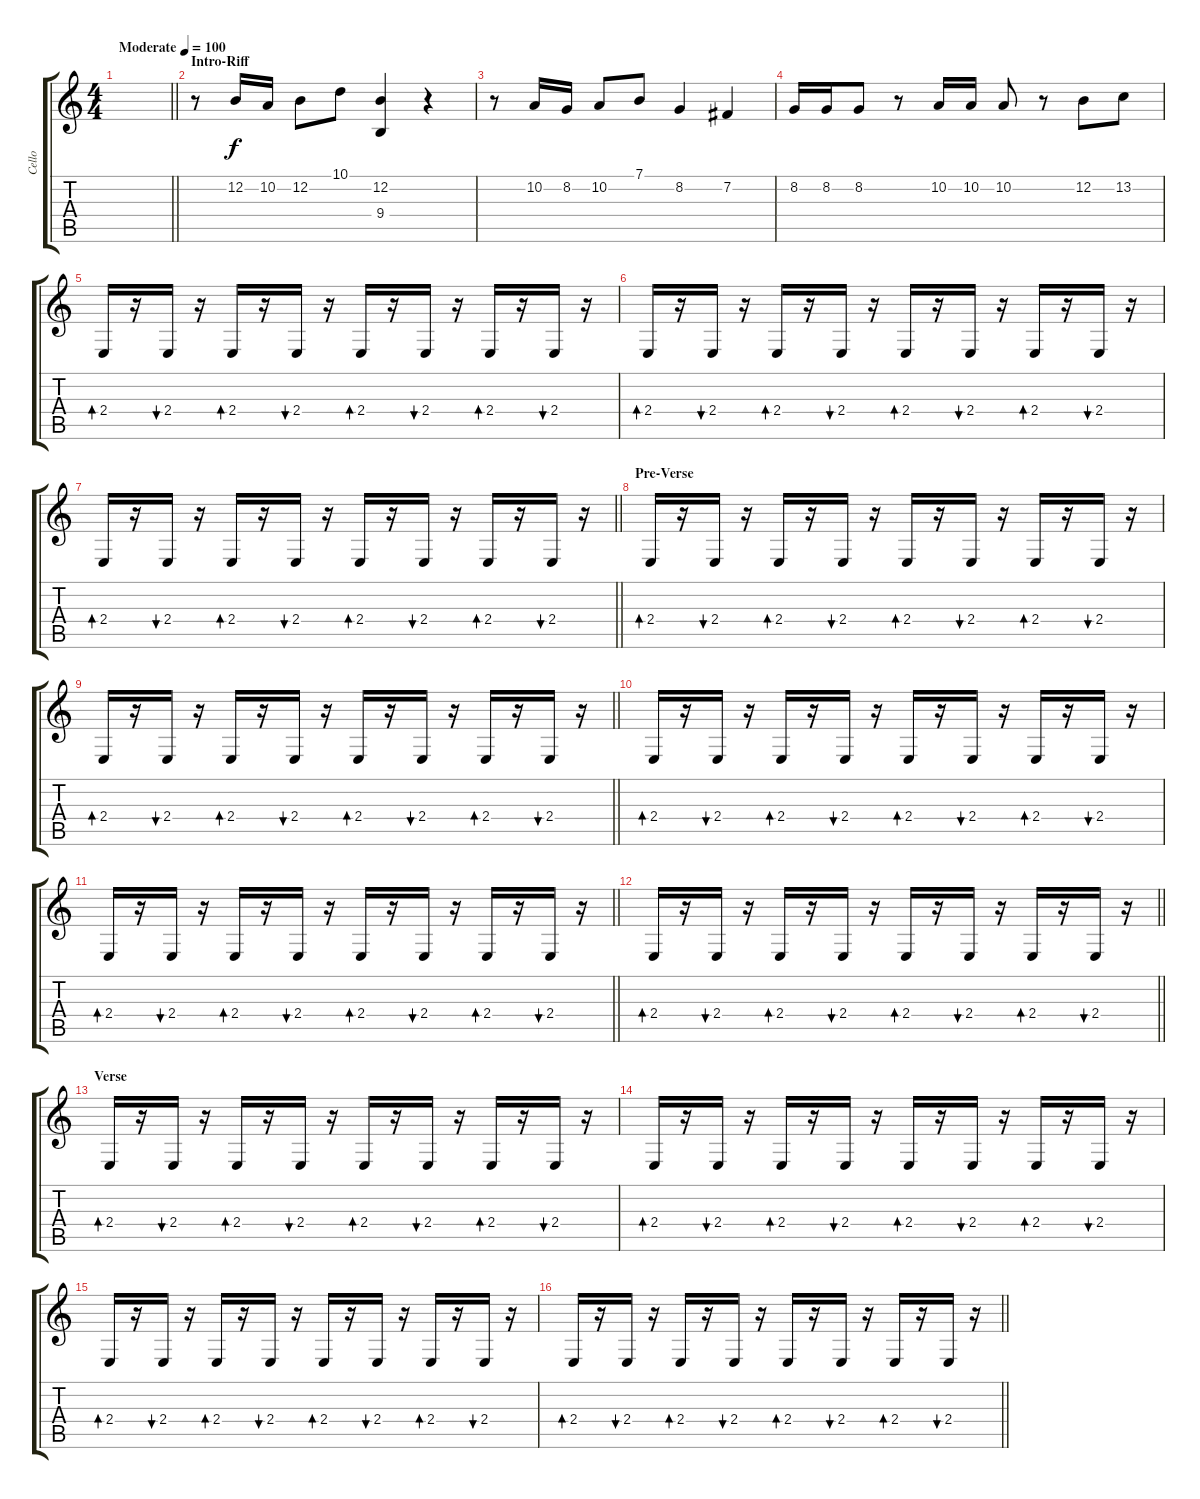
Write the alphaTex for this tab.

\track ("Cello" "Cello") {instrument cello}
\staff {score tabs}
\tuning (E4 B3 G3 D3 A2 E2) {hide}
\ts (4 4)
\tempo (100 "Moderate")
\clef g2
\barLineRight lightlight
\ks c
|
\section ("" "Intro-Riff")
r.8 12.2.16 10.2.16 12.2.8 10.1.8 (12.2 9.4).4{balance 8} r.4{balance 0} |
r.8 10.2.16 8.2.16 10.2.8 7.1.8 8.2.4 7.2.4 |
8.2.16 8.2.16 8.2.8 r.8 10.2.16 10.2.16 10.2.8 r.8 12.2.8 13.2.8 |
2.4.16{bd 60} r.16 2.4.16{bu 60} r.16 2.4.16{bd 60} r.16 2.4.16{bu 60} r.16 2.4.16{bd 60} r.16 2.4.16{bu 60} r.16 2.4.16{bd 60} r.16 2.4.16{bu 60} r.16 |
2.4.16{bd 60 balance 3} r.16 2.4.16{bu 60} r.16 2.4.16{bd 60} r.16 2.4.16{bu 60} r.16 2.4.16{bd 60} r.16 2.4.16{bu 60} r.16 2.4.16{bd 60} r.16 2.4.16{bu 60} r.16 |
\barLineRight lightlight
2.4.16{bd 60} r.16 2.4.16{bu 60} r.16 2.4.16{bd 60} r.16 2.4.16{bu 60} r.16 2.4.16{bd 60} r.16 2.4.16{bu 60} r.16 2.4.16{bd 60} r.16 2.4.16{bu 60} r.16 |
\section ("" "Pre-Verse")
2.4.16{bd 60} r.16 2.4.16{bu 60} r.16 2.4.16{bd 60} r.16 2.4.16{bu 60} r.16 2.4.16{bd 60} r.16 2.4.16{bu 60} r.16 2.4.16{bd 60} r.16 2.4.16{bu 60} r.16 |
\barLineRight lightlight
2.4.16{bd 60} r.16 2.4.16{bu 60} r.16 2.4.16{bd 60} r.16 2.4.16{bu 60} r.16 2.4.16{bd 60} r.16 2.4.16{bu 60} r.16 2.4.16{bd 60} r.16 2.4.16{bu 60} r.16 |
2.4.16{bd 60} r.16 2.4.16{bu 60} r.16 2.4.16{bd 60} r.16 2.4.16{bu 60} r.16 2.4.16{bd 60} r.16 2.4.16{bu 60} r.16 2.4.16{bd 60} r.16 2.4.16{bu 60} r.16 |
\barLineRight lightlight
2.4.16{bd 60} r.16 2.4.16{bu 60} r.16 2.4.16{bd 60} r.16 2.4.16{bu 60} r.16 2.4.16{bd 60} r.16 2.4.16{bu 60} r.16 2.4.16{bd 60} r.16 2.4.16{bu 60} r.16 |
\barLineRight lightlight
2.4.16{bd 60} r.16 2.4.16{bu 60} r.16 2.4.16{bd 60} r.16 2.4.16{bu 60} r.16 2.4.16{bd 60} r.16 2.4.16{bu 60} r.16 2.4.16{bd 60} r.16 2.4.16{bu 60} r.16 |
\section ("" "Verse")
2.4.16{bd 60} r.16 2.4.16{bu 60} r.16 2.4.16{bd 60} r.16 2.4.16{bu 60} r.16 2.4.16{bd 60} r.16 2.4.16{bu 60} r.16 2.4.16{bd 60} r.16 2.4.16{bu 60} r.16 |
2.4.16{bd 60} r.16 2.4.16{bu 60} r.16 2.4.16{bd 60} r.16 2.4.16{bu 60} r.16 2.4.16{bd 60} r.16 2.4.16{bu 60} r.16 2.4.16{bd 60} r.16 2.4.16{bu 60} r.16 |
2.4.16{bd 60} r.16 2.4.16{bu 60} r.16 2.4.16{bd 60} r.16 2.4.16{bu 60} r.16 2.4.16{bd 60} r.16 2.4.16{bu 60} r.16 2.4.16{bd 60} r.16 2.4.16{bu 60} r.16 |
\barLineRight lightlight
2.4.16{bd 60} r.16 2.4.16{bu 60} r.16 2.4.16{bd 60} r.16 2.4.16{bu 60} r.16 2.4.16{bd 60} r.16 2.4.16{bu 60} r.16 2.4.16{bd 60} r.16 2.4.16{bu 60} r.16
